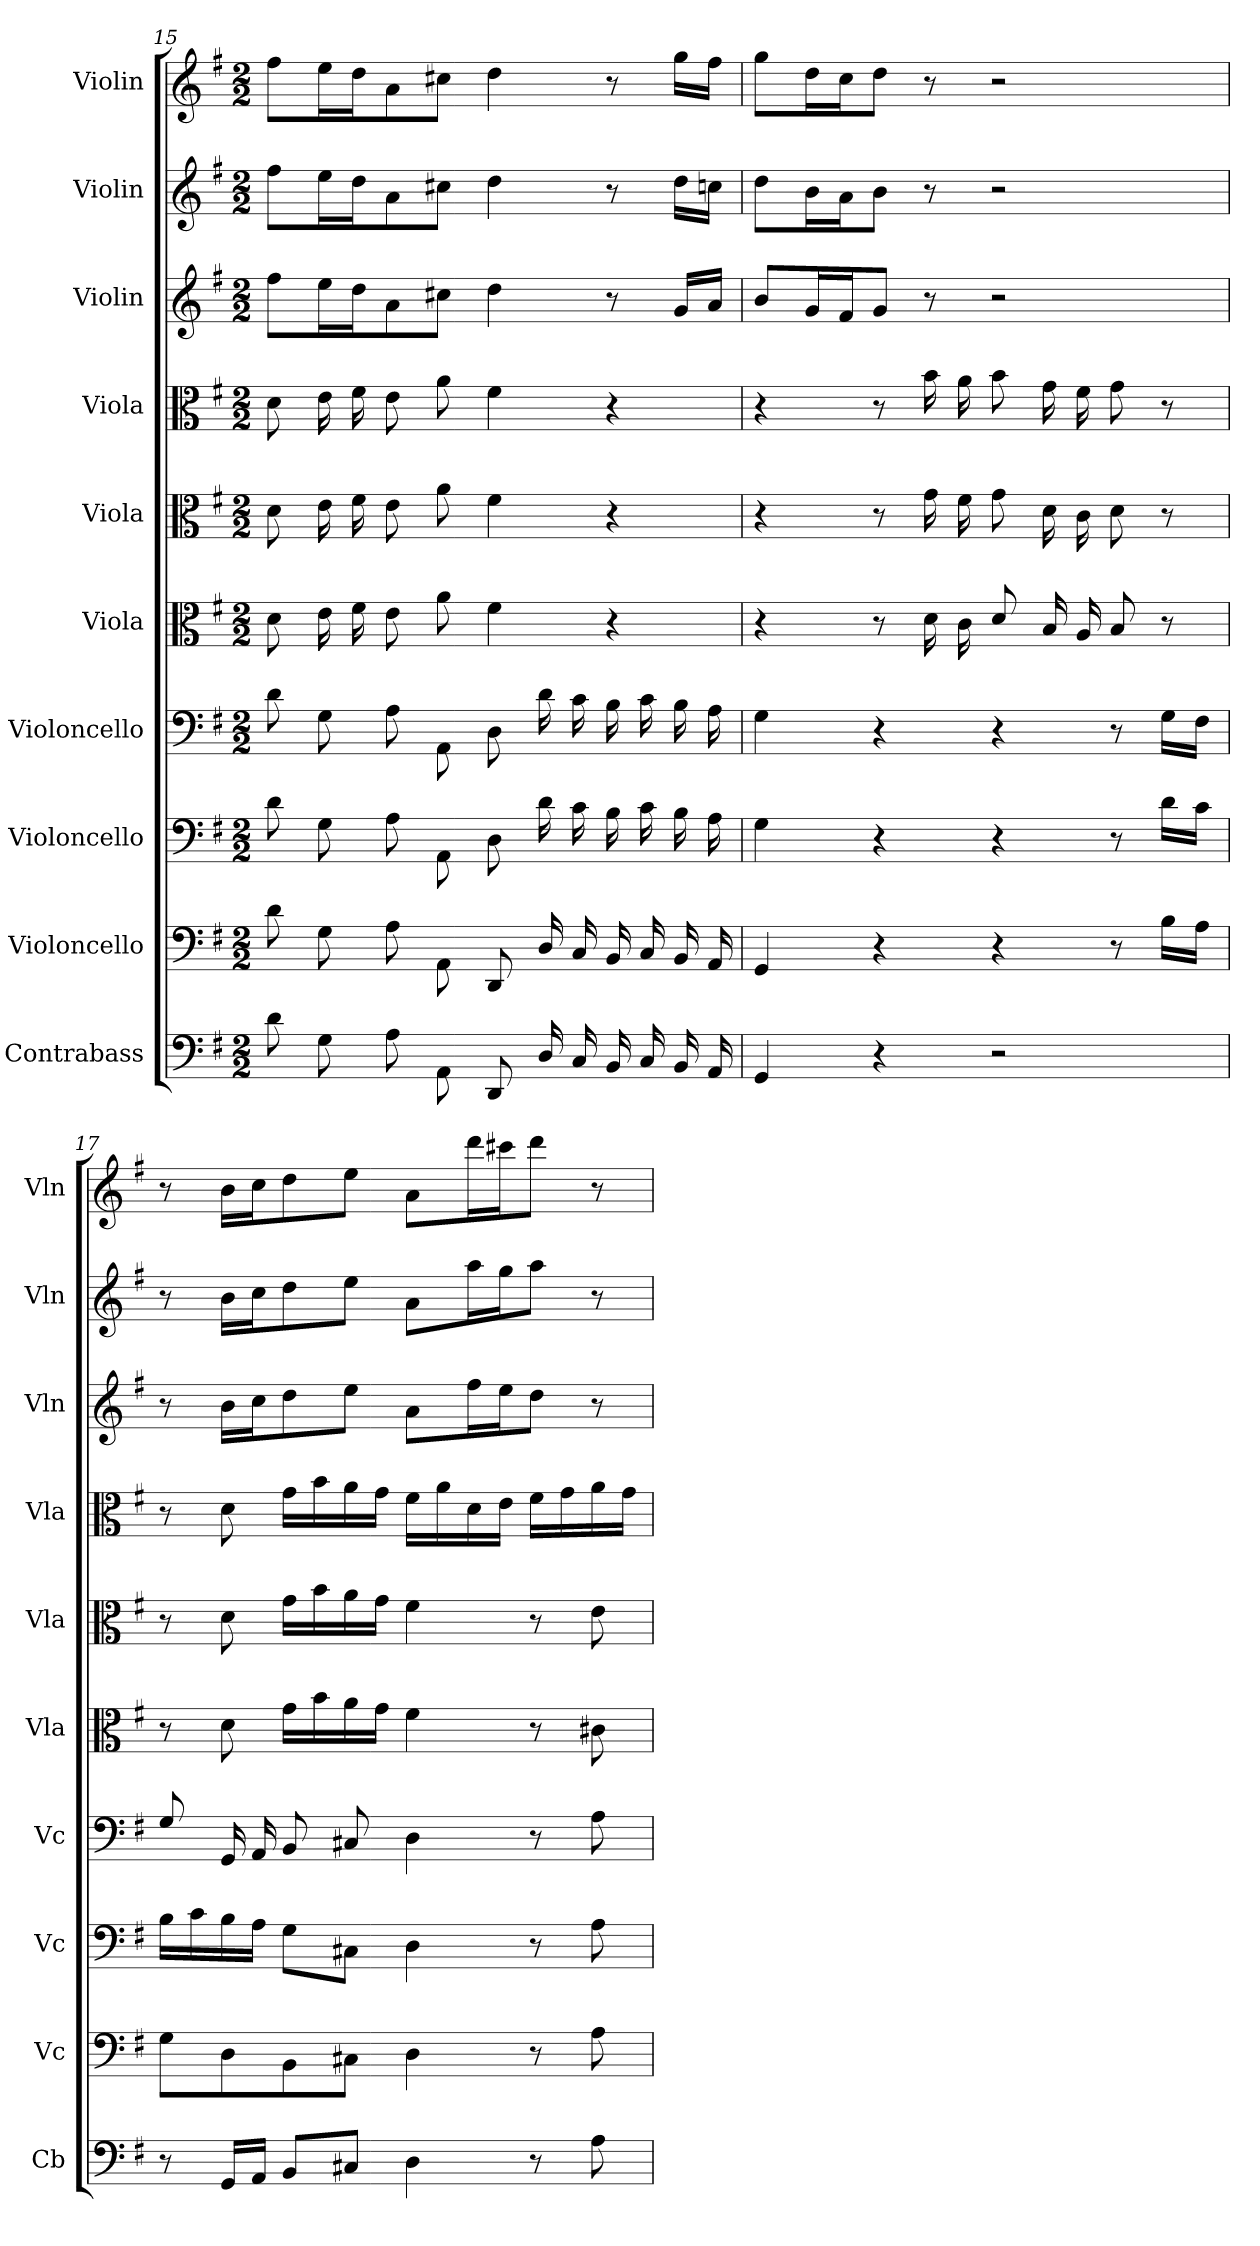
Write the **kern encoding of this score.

**kern	**kern	**kern	**kern	**kern	**kern	**kern	**kern	**kern	**kern
*part10	*part9	*part8	*part7	*part6	*part5	*part4	*part3	*part2	*part1
*staff10	*staff9	*staff8	*staff7	*staff6	*staff5	*staff4	*staff3	*staff2	*staff1
*I"Contrabass	*I"Violoncello	*I"Violoncello	*I"Violoncello	*I"Viola	*I"Viola	*I"Viola	*I"Violin	*I"Violin	*I"Violin
*I'Cb	*I'Vc	*I'Vc	*I'Vc	*I'Vla	*I'Vla	*I'Vla	*I'Vln	*I'Vln	*I'Vln
*clefF4	*clefF4	*clefF4	*clefF4	*clefC3	*clefC3	*clefC3	*clefG2	*clefG2	*clefG2
*k[f#]	*k[f#]	*k[f#]	*k[f#]	*k[f#]	*k[f#]	*k[f#]	*k[f#]	*k[f#]	*k[f#]
*G:	*G:	*G:	*G:	*G:	*G:	*G:	*G:	*G:	*G:
*M2/2	*M2/2	*M2/2	*M2/2	*M2/2	*M2/2	*M2/2	*M2/2	*M2/2	*M2/2
=15	=15	=15	=15	=15	=15	=15	=15	=15	=15
8d\	8d\	8d\	8d\	8d\	8d\	8d\	8ff#\L	8ff#\L	8ff#\L
8G\	8G\	8G\	8G\	16e\	16e\	16e\	16ee\L	16ee\L	16ee\L
.	.	.	.	16f#\	16f#\	16f#\	16dd\J	16dd\J	16dd\J
8A\	8A\	8A\	8A\	8e\	8e\	8e\	8a\	8a\	8a\
8AA\	8AA\	8AA\	8AA\	8a\	8a\	8a\	8cc#X\J	8cc#X\J	8cc#X\J
8DD/	8DD/	8D\	8D\	4f#\	4f#\	4f#\	4dd\	4dd\	4dd\
16D/	16D/	16d\	16d\	.	.	.	.	.	.
16C/	16C/	16c\	16c\	.	.	.	.	.	.
16BB/	16BB/	16B\	16B\	4r	4r	4r	8r	8r	8r
16C/	16C/	16c\	16c\	.	.	.	.	.	.
16BB/	16BB/	16B\	16B\	.	.	.	16g/LL	16dd\LL	16gg\LL
16AA/	16AA/	16A\	16A\	.	.	.	16a/JJ	16ccn\JJ	16ff#\JJ
=16	=16	=16	=16	=16	=16	=16	=16	=16	=16
4GG/	4GG/	4G\	4G\	4r	4r	4r	8b/L	8dd\L	8gg\L
.	.	.	.	.	.	.	16g/L	16b\L	16dd\L
.	.	.	.	.	.	.	16f#/J	16a\J	16cc\J
4r	4r	4r	4r	8r	8r	8r	8g/J	8b\J	8dd\J
.	.	.	.	16d\	16g\	16b\	8r	8r	8r
.	.	.	.	16c\	16f#\	16a\	.	.	.
2r	4r	4r	4r	8d/	8g\	8b\	2r	2r	2r
.	.	.	.	16B/	16d\	16g\	.	.	.
.	.	.	.	16A/	16c\	16f#\	.	.	.
.	8r	8r	8r	8B/	8d\	8g\	.	.	.
.	16B\LL	16d\LL	16G\LL	8r	8r	8r	.	.	.
.	16A\JJ	16c\JJ	16F#\JJ	.	.	.	.	.	.
=17	=17	=17	=17	=17	=17	=17	=17	=17	=17
8r	8G\L	16B\LL	8G/	8r	8r	8r	8r	8r	8r
.	.	16c\	.	.	.	.	.	.	.
16GG/LL	8D\	16B\	16GG/	8d\	8d\	8d\	16b\LL	16b\LL	16b\LL
16AA/JJ	.	16A\JJ	16AA/	.	.	.	16cc\J	16cc\J	16cc\J
8BB/L	8BB\	8G\L	8BB/	16g\LL	16g\LL	16g\LL	8dd\	8dd\	8dd\
.	.	.	.	16b\	16b\	16b\	.	.	.
8C#X/J	8C#X\J	8C#X\J	8C#X/	16a\	16a\	16a\	8ee\J	8ee\J	8ee\J
.	.	.	.	16g\JJ	16g\JJ	16g\JJ	.	.	.
4D\	4D\	4D\	4D\	4f#\	4f#\	16f#\LL	8a\L	8a\L	8a\L
.	.	.	.	.	.	16a\	.	.	.
.	.	.	.	.	.	16d\	16ff#\L	16aa\L	16ddd\L
.	.	.	.	.	.	16e\JJ	16ee\J	16gg\J	16ccc#X\J
8r	8r	8r	8r	8r	8r	16f#\LL	8dd\J	8aa\J	8ddd\J
.	.	.	.	.	.	16g\	.	.	.
8A\	8A\	8A\	8A\	8c#X\	8e\	16a\	8r	8r	8r
.	.	.	.	.	.	16g\JJ	.	.	.
=	=	=	=	=	=	=	=	=	=
*-	*-	*-	*-	*-	*-	*-	*-	*-	*-
